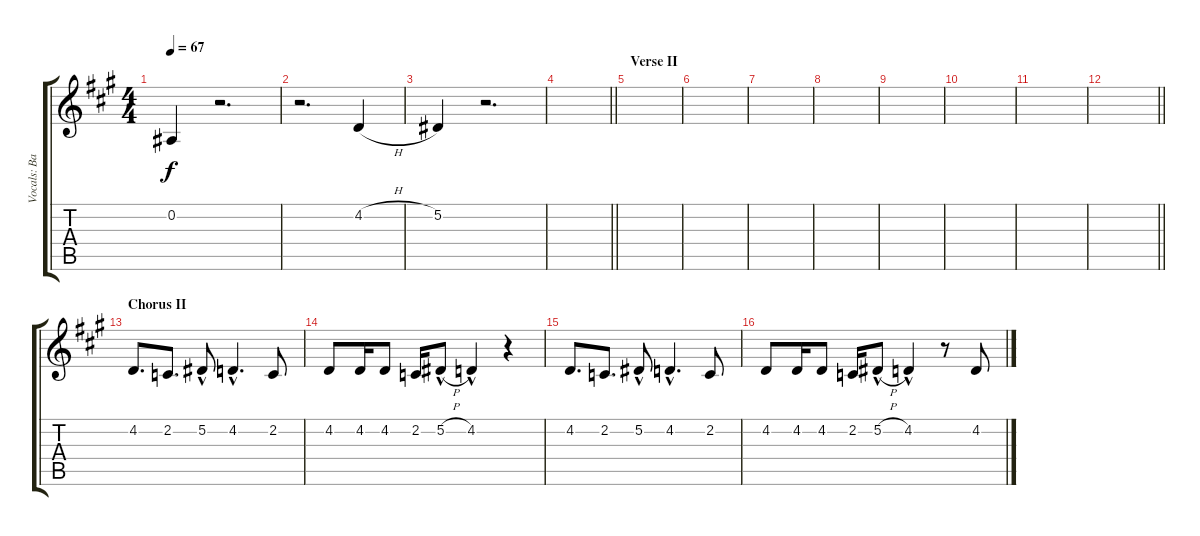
\track ("Vocals: Back" "Vocals: Ba") {instrument choiraahs}
\staff {score tabs}
\tuning (Eb4 Bb3 Gb3 Db3 Ab2 Eb2) {hide}
\ts (4 4)
\tempo 67
\clef g2
\ks a
0.2.4{dy f} r.2{d} |
r.2{d} 4.2{h}.4 |
5.2.4 r.2{d} |
\barLineRight lightlight
|
\section ("" "Verse II")
|
|
|
|
|
|
|
\barLineRight lightlight
|
\section ("" "Chorus II")
4.2.8{d} 2.2.8{d} 5.2{hac}.8 4.2{hac}.4{d} 2.2.8 |
4.2.8 4.2.16 4.2.8 2.2.16 5.2{h hac}.8 4.2{hac}.4 r.4 |
4.2.8{d} 2.2.8{d} 5.2{hac}.8 4.2{hac}.4{d} 2.2.8 |
4.2.8 4.2.16 4.2.8 2.2.16 5.2{h hac}.8 4.2{hac}.4 r.8 4.2.8
